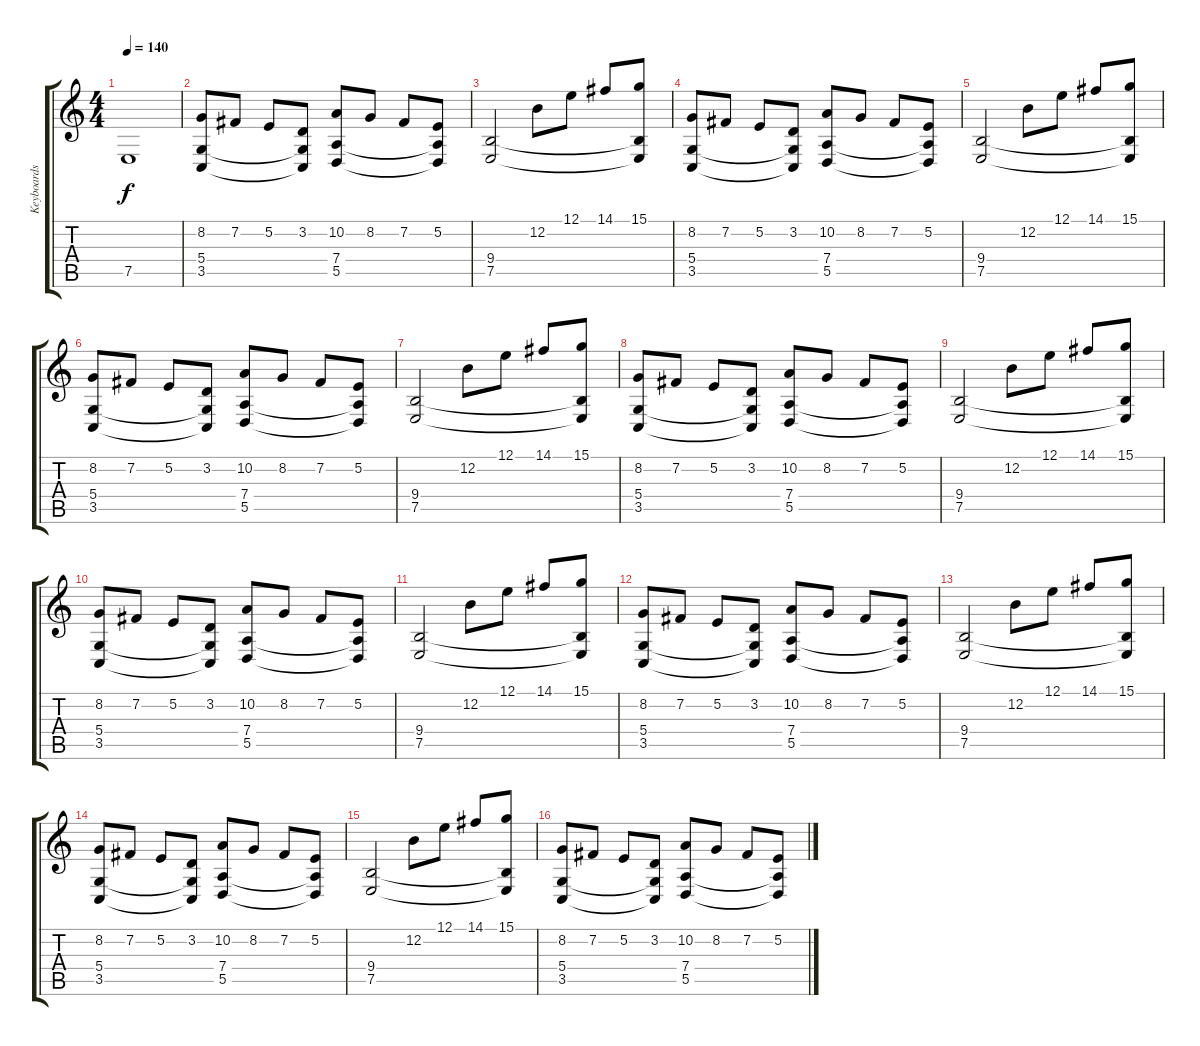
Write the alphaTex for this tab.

\track ("Keyboards 2" "Keyboards ") {instrument stringensemble2}
\staff {score tabs}
\tuning (E4 B3 G3 D3 A2 E2) {hide}
\ts (4 4)
\tempo 140
\clef g2
\ks c
7.5.1{dy f} |
(8.2 5.4 3.5).8 7.2.8 5.2.8 (3.2 5.4{t} 3.5{t}).8 (10.2 7.4 5.5).8 8.2.8 7.2.8 (5.2 7.4{t} 5.5{t}).8 |
(9.4 7.5).2 12.2.8 12.1.8 14.1.8 (15.1 9.4{t} 7.5{t}).8 |
(8.2 5.4 3.5).8 7.2.8 5.2.8 (3.2 5.4{t} 3.5{t}).8 (10.2 7.4 5.5).8 8.2.8 7.2.8 (5.2 7.4{t} 5.5{t}).8 |
(9.4 7.5).2 12.2.8 12.1.8 14.1.8 (15.1 9.4{t} 7.5{t}).8 |
(8.2 5.4 3.5).8 7.2.8 5.2.8 (3.2 5.4{t} 3.5{t}).8 (10.2 7.4 5.5).8 8.2.8 7.2.8 (5.2 7.4{t} 5.5{t}).8 |
(9.4 7.5).2 12.2.8 12.1.8 14.1.8 (15.1 9.4{t} 7.5{t}).8 |
(8.2 5.4 3.5).8 7.2.8 5.2.8 (3.2 5.4{t} 3.5{t}).8 (10.2 7.4 5.5).8 8.2.8 7.2.8 (5.2 7.4{t} 5.5{t}).8 |
(9.4 7.5).2 12.2.8 12.1.8 14.1.8 (15.1 9.4{t} 7.5{t}).8 |
(8.2 5.4 3.5).8 7.2.8 5.2.8 (3.2 5.4{t} 3.5{t}).8 (10.2 7.4 5.5).8 8.2.8 7.2.8 (5.2 7.4{t} 5.5{t}).8 |
(9.4 7.5).2 12.2.8 12.1.8 14.1.8 (15.1 9.4{t} 7.5{t}).8 |
(8.2 5.4 3.5).8 7.2.8 5.2.8 (3.2 5.4{t} 3.5{t}).8 (10.2 7.4 5.5).8 8.2.8 7.2.8 (5.2 7.4{t} 5.5{t}).8 |
(9.4 7.5).2 12.2.8 12.1.8 14.1.8 (15.1 9.4{t} 7.5{t}).8 |
(8.2 5.4 3.5).8 7.2.8 5.2.8 (3.2 5.4{t} 3.5{t}).8 (10.2 7.4 5.5).8 8.2.8 7.2.8 (5.2 7.4{t} 5.5{t}).8 |
(9.4 7.5).2 12.2.8 12.1.8 14.1.8 (15.1 9.4{t} 7.5{t}).8 |
(8.2 5.4 3.5).8 7.2.8 5.2.8 (3.2 5.4{t} 3.5{t}).8 (10.2 7.4 5.5).8 8.2.8 7.2.8 (5.2 7.4{t} 5.5{t}).8
